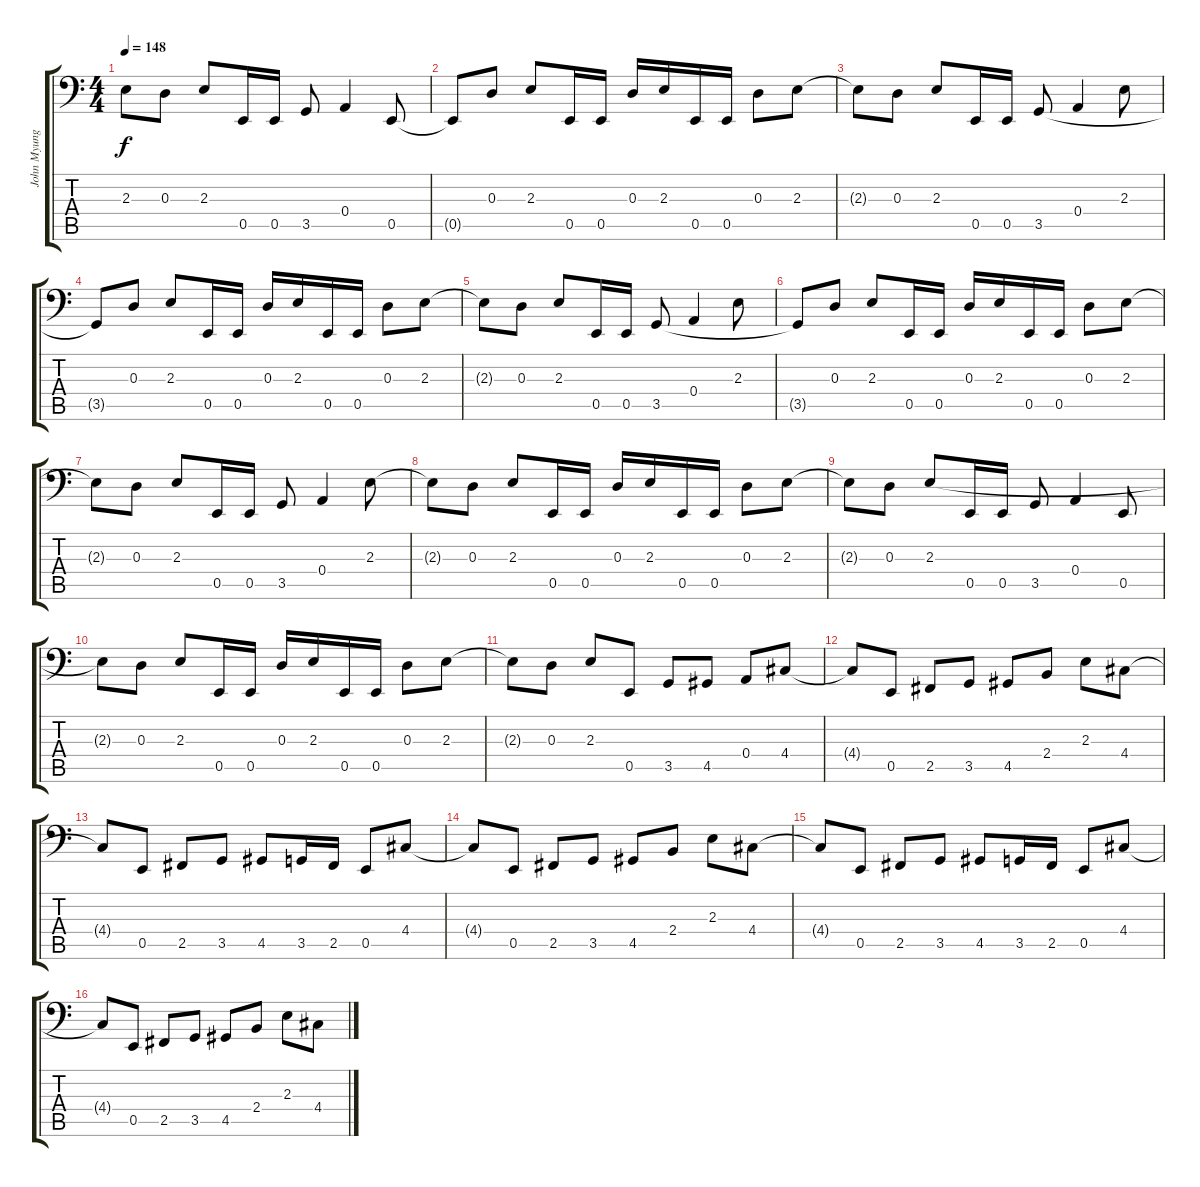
\track ("John Myung - 6 Strings Bass" "John Myung") {instrument electricbassfinger}
\staff {score tabs}
\tuning (C3 G2 D2 A1 E1 B0) {hide}
\ts (4 4)
\tempo 148
\clef f4
\ks c
2.3{t}.8{dy f} 0.3.8 2.3.8 0.5.16 0.5.16 3.5.8 0.4.4 0.5.8 |
0.5{t}.8 0.3.8 2.3.8 0.5.16 0.5.16 0.3.16 2.3.16 0.5.16 0.5.16 0.3.8 2.3.8 |
2.3{t}.8 0.3.8 2.3.8 0.5.16 0.5.16 3.5.8 0.4.4 2.3.8 |
3.5{t}.8 0.3.8 2.3.8 0.5.16 0.5.16 0.3.16 2.3.16 0.5.16 0.5.16 0.3.8 2.3.8 |
2.3{t}.8 0.3.8 2.3.8 0.5.16 0.5.16 3.5.8 0.4.4 2.3.8 |
3.5{t}.8 0.3.8 2.3.8 0.5.16 0.5.16 0.3.16 2.3.16 0.5.16 0.5.16 0.3.8 2.3.8 |
2.3{t}.8 0.3.8 2.3.8 0.5.16 0.5.16 3.5.8 0.4.4 2.3.8 |
2.3{t}.8 0.3.8 2.3.8 0.5.16 0.5.16 0.3.16 2.3.16 0.5.16 0.5.16 0.3.8 2.3.8 |
2.3{t}.8 0.3.8 2.3.8 0.5.16 0.5.16 3.5.8 0.4.4 0.5.8 |
2.3{t}.8 0.3.8 2.3.8 0.5.16 0.5.16 0.3.16 2.3.16 0.5.16 0.5.16 0.3.8 2.3.8 |
2.3{t}.8 0.3.8 2.3.8 0.5.8 3.5.8 4.5.8 0.4.8 4.4.8 |
4.4{t}.8 0.5.8 2.5.8 3.5.8 4.5.8 2.4.8 2.3.8 4.4.8 |
4.4{t}.8 0.5.8 2.5.8 3.5.8 4.5.8 3.5.16 2.5.16 0.5.8 4.4.8 |
4.4{t}.8 0.5.8 2.5.8 3.5.8 4.5.8 2.4.8 2.3.8 4.4.8 |
4.4{t}.8 0.5.8 2.5.8 3.5.8 4.5.8 3.5.16 2.5.16 0.5.8 4.4.8 |
4.4{t}.8 0.5.8 2.5.8 3.5.8 4.5.8 2.4.8 2.3.8 4.4.8
